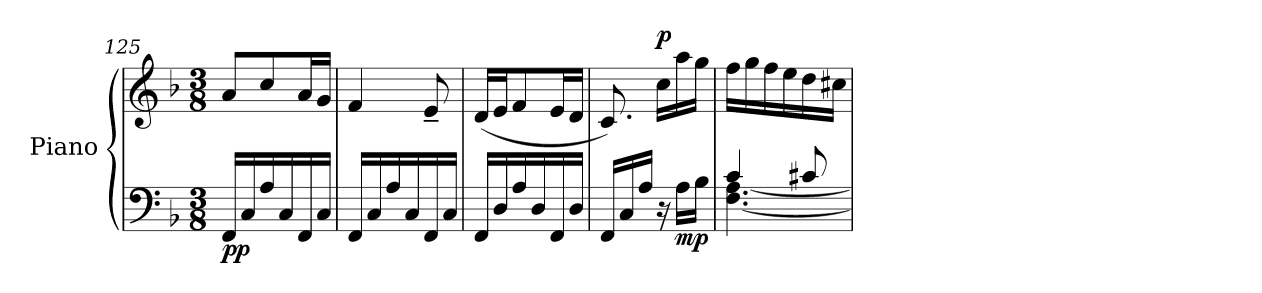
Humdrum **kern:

**kern	**kern	**dynam
*part1	*part1	*part1
*staff2	*staff1	*staff1/2
*I"Piano	*	*
*I'Pno.	*	*
*clefF4	*clefG2	*
*k[b-]	*k[b-]	*
*M3/8	*M3/8	*
=125	=125	=125
!	!	!LO:DY:b=2
16FF/LL	8a/L	pp
16C/	.	.
16A/	8cc/	.
16C/	.	.
16FF/	16a/L	.
16C/JJ	16g/JJ	.
=126	=126	=126
16FF/LL	4f/	.
16C/	.	.
16A/	.	.
16C/	.	.
16FF/	8e~/	.
16C/JJ	.	.
=127	=127	=127
16FF/LL	(>16d/LL	.
16D/	16e/J	.
16A/	8f/	.
16D/	.	.
16FF/	16e/L	.
16D/JJ	16d/JJ	.
=128	=128	=128
16FF/LL	8.c/)	.
16C/	.	.
16A/JJ	.	.
!	!	!LO:DY:a
16r	16cc\LL	p
!	!	!LO:DY:b=2
16A\LL	16aa\	mp
16B-\JJ	16gg\JJ	.
!!LO:LB:g=z
=129	=129	=129
*^	*	*
4c/	[4.F\ [4.A\	16ff\LL	.
.	.	16gg\	.
.	.	16ff\	.
.	.	16ee\	.
8c#X/	.	16dd\	.
.	.	16cc#X\JJ	.
*v	*v	*	*
=	=	=
*-	*-	*-
